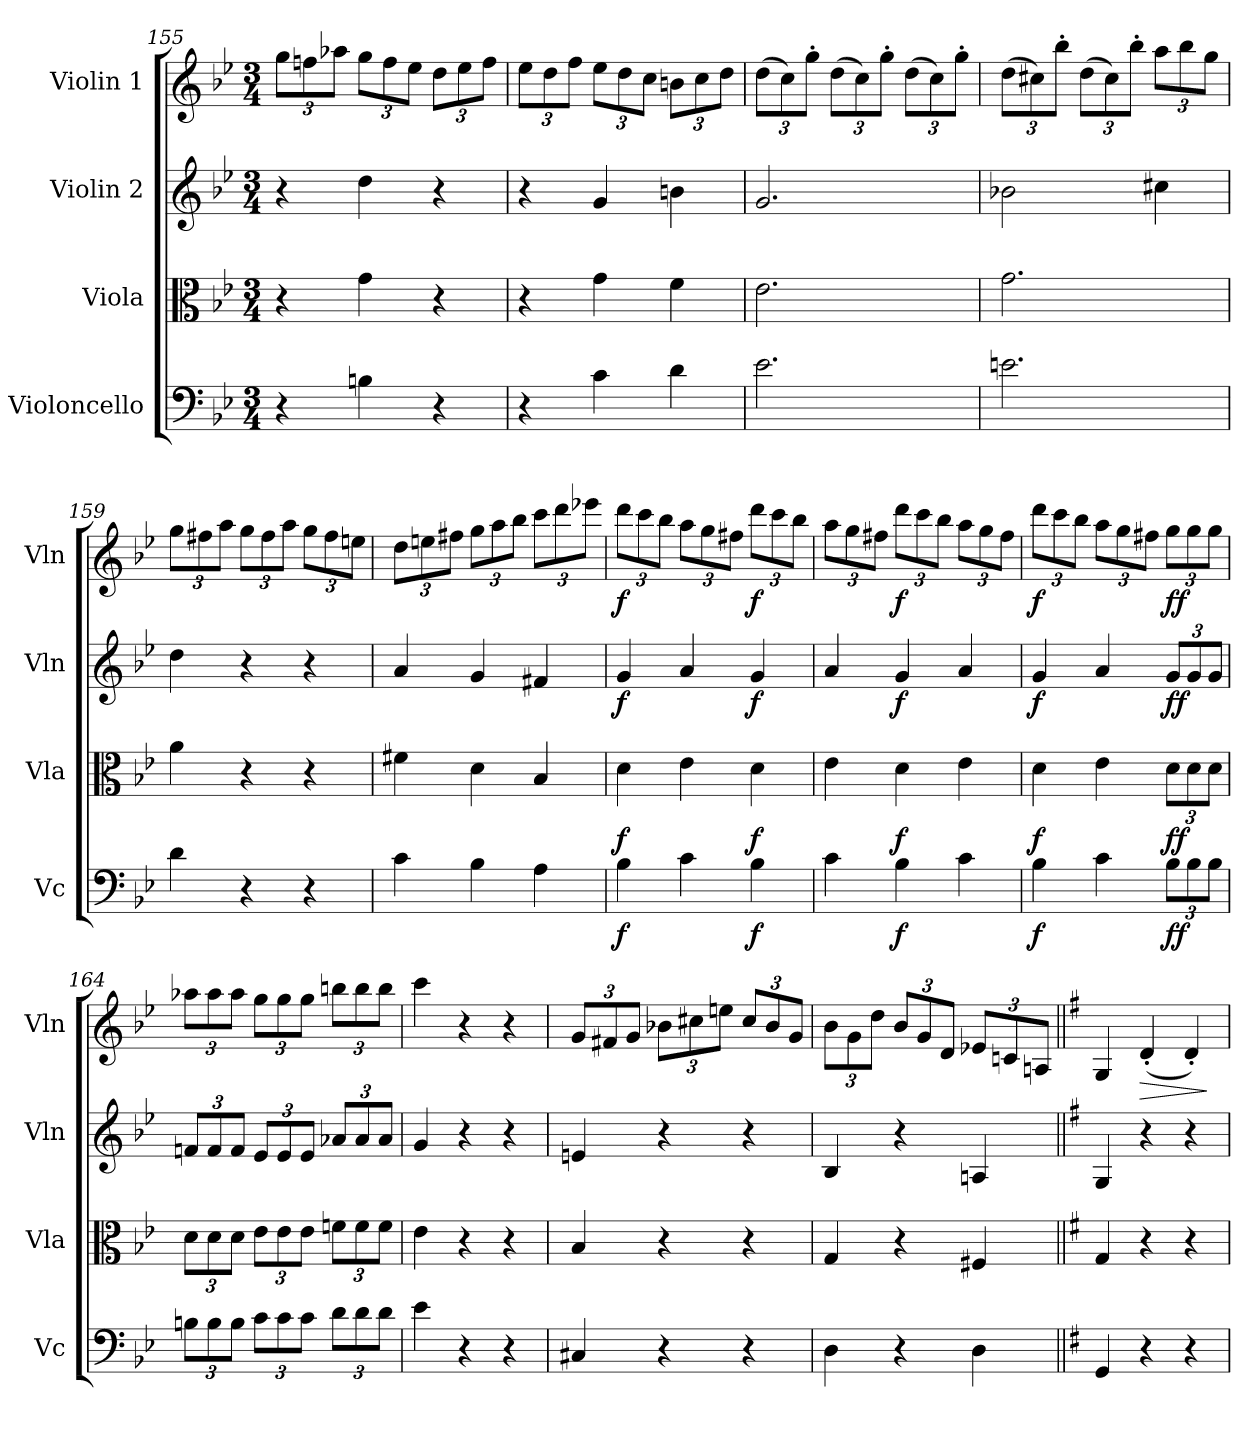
**kern	**dynam	**kern	**dynam	**kern	**dynam	**kern	**dynam
*part4	*part4	*part3	*part3	*part2	*part2	*part1	*part1
*staff4	*staff4	*staff3	*staff3	*staff2	*staff2	*staff1	*staff1
*I"Violoncello	*	*I"Viola	*	*I"Violin 2	*	*I"Violin 1	*
*I'Vc	*	*I'Vla	*	*I'Vln	*	*I'Vln	*
*clefF4	*	*clefC3	*	*clefG2	*	*clefG2	*
*k[b-e-]	*	*k[b-e-]	*	*k[b-e-]	*	*k[b-e-]	*
*M3/4	*	*M3/4	*	*M3/4	*	*M3/4	*
*	*	*	*	*	*	*Xbrackettup	*
=155	=155	=155	=155	=155	=155	=155	=155
4r	.	4r	.	4r	.	12gg\L	.
.	.	.	.	.	.	12ffn\	.
.	.	.	.	.	.	12aa-X\J	.
4Bn\	.	4g\	.	4dd\	.	12gg\L	.
.	.	.	.	.	.	12ff\	.
.	.	.	.	.	.	12ee-\J	.
4r	.	4r	.	4r	.	12dd\L	.
.	.	.	.	.	.	12ee-\	.
.	.	.	.	.	.	12ff\J	.
=156	=156	=156	=156	=156	=156	=156	=156
4r	.	4r	.	4r	.	12ee-\L	.
.	.	.	.	.	.	12dd\	.
.	.	.	.	.	.	12ff\J	.
4c\	.	4g\	.	4g/	.	12ee-\L	.
.	.	.	.	.	.	12dd\	.
.	.	.	.	.	.	12cc\J	.
4d\	.	4f\	.	4bn\	.	12bn\L	.
.	.	.	.	.	.	12cc\	.
.	.	.	.	.	.	12dd\J	.
=157	=157	=157	=157	=157	=157	=157	=157
2.e-\	.	2.e-\	.	2.g/	.	(>12dd\L	.
.	.	.	.	.	.	12cc\)	.
.	.	.	.	.	.	12gg'\J	.
.	.	.	.	.	.	(>12dd\L	.
.	.	.	.	.	.	12cc\)	.
.	.	.	.	.	.	12gg'\J	.
.	.	.	.	.	.	(>12dd\L	.
.	.	.	.	.	.	12cc\)	.
.	.	.	.	.	.	12gg'\J	.
=158	=158	=158	=158	=158	=158	=158	=158
2.en\	.	2.g\	.	2b-X\	.	(>12dd\L	.
.	.	.	.	.	.	12cc#X\)	.
.	.	.	.	.	.	12bb-'\J	.
.	.	.	.	.	.	(>12dd\L	.
.	.	.	.	.	.	12cc#\)	.
.	.	.	.	.	.	12bb-'\J	.
.	.	.	.	4cc#X\	.	12aa\L	.
.	.	.	.	.	.	12bb-\	.
.	.	.	.	.	.	12gg\J	.
!!LO:PB:g=z
=159	=159	=159	=159	=159	=159	=159	=159
4d\	.	4a\	.	4dd\	.	12gg\L	.
.	.	.	.	.	.	12ff#X\	.
.	.	.	.	.	.	12aa\J	.
4r	.	4r	.	4r	.	12gg\L	.
.	.	.	.	.	.	12ff#\	.
.	.	.	.	.	.	12aa\J	.
4r	.	4r	.	4r	.	12gg\L	.
.	.	.	.	.	.	12ff#\	.
.	.	.	.	.	.	12een\J	.
=160	=160	=160	=160	=160	=160	=160	=160
4c\	.	4f#X\	.	4a/	.	12dd\L	.
.	.	.	.	.	.	12een\	.
.	.	.	.	.	.	12ff#X\J	.
4B-\	.	4d\	.	4g/	.	12gg\L	.
.	.	.	.	.	.	12aa\	.
.	.	.	.	.	.	12bb-\J	.
4A\	.	4B-/	.	4f#X/	.	12ccc\L	.
.	.	.	.	.	.	12ddd\	.
.	.	.	.	.	.	12eee-X\J	.
=161	=161	=161	=161	=161	=161	=161	=161
!	!LO:DY:b	!	!LO:DY:b	!	!LO:DY:b	!	!LO:DY:b
4B-\	f	4d\	f	4g/	f	12ddd\L	f
.	.	.	.	.	.	12ccc\	.
.	.	.	.	.	.	12bb-\J	.
4c\	.	4e-\	.	4a/	.	12aa\L	.
.	.	.	.	.	.	12gg\	.
.	.	.	.	.	.	12ff#X\J	.
!	!LO:DY:b	!	!LO:DY:b	!	!LO:DY:b	!	!LO:DY:b
4B-\	f	4d\	f	4g/	f	12ddd\L	f
.	.	.	.	.	.	12ccc\	.
.	.	.	.	.	.	12bb-\J	.
=162	=162	=162	=162	=162	=162	=162	=162
4c\	.	4e-\	.	4a/	.	12aa\L	.
.	.	.	.	.	.	12gg\	.
.	.	.	.	.	.	12ff#X\J	.
!	!LO:DY:b	!	!LO:DY:b	!	!LO:DY:b	!	!LO:DY:b
4B-\	f	4d\	f	4g/	f	12ddd\L	f
.	.	.	.	.	.	12ccc\	.
.	.	.	.	.	.	12bb-\J	.
4c\	.	4e-\	.	4a/	.	12aa\L	.
.	.	.	.	.	.	12gg\	.
.	.	.	.	.	.	12ff#\J	.
!!LO:LB:g=z
=163	=163	=163	=163	=163	=163	=163	=163
!	!LO:DY:b	!	!LO:DY:b	!	!LO:DY:b	!	!LO:DY:b
4B-\	f	4d\	f	4g/	f	12ddd\L	f
.	.	.	.	.	.	12ccc\	.
.	.	.	.	.	.	12bb-\J	.
4c\	.	4e-\	.	4a/	.	12aa\L	.
.	.	.	.	.	.	12gg\	.
.	.	.	.	.	.	12ff#X\J	.
*Xbrackettup	*	*Xbrackettup	*	*Xbrackettup	*	*	*
!	!LO:DY:b	!	!LO:DY:b	!	!LO:DY:b	!	!LO:DY:b
12B-\L	ff	12d\L	ff	12g/L	ff	12gg\L	ff
12B-\	.	12d\	.	12g/	.	12gg\	.
12B-\J	.	12d\J	.	12g/J	.	12gg\J	.
=164	=164	=164	=164	=164	=164	=164	=164
12Bn\L	.	12d\L	.	12fn/L	.	12aa-X\L	.
12B\	.	12d\	.	12f/	.	12aa-\	.
12B\J	.	12d\J	.	12f/J	.	12aa-\J	.
12c\L	.	12e-\L	.	12e-/L	.	12gg\L	.
12c\	.	12e-\	.	12e-/	.	12gg\	.
12c\J	.	12e-\J	.	12e-/J	.	12gg\J	.
12d\L	.	12fn\L	.	12a-X/L	.	12bbn\L	.
12d\	.	12f\	.	12a-/	.	12bb\	.
12d\J	.	12f\J	.	12a-/J	.	12bb\J	.
=165	=165	=165	=165	=165	=165	=165	=165
4e-\	.	4e-\	.	4g/	.	4ccc\	.
4r	.	4r	.	4r	.	4r	.
4r	.	4r	.	4r	.	4r	.
=166	=166	=166	=166	=166	=166	=166	=166
4C#X/	.	4B-/	.	4en/	.	12g/L	.
.	.	.	.	.	.	12f#X/	.
.	.	.	.	.	.	12g/J	.
4r	.	4r	.	4r	.	12b-X\L	.
.	.	.	.	.	.	12cc#X\	.
.	.	.	.	.	.	12een\J	.
4r	.	4r	.	4r	.	12cc#/L	.
.	.	.	.	.	.	12b-/	.
.	.	.	.	.	.	12g/J	.
=167	=167	=167	=167	=167	=167	=167	=167
4D\	.	4G/	.	4B-/	.	12b-\L	.
.	.	.	.	.	.	12g\	.
.	.	.	.	.	.	12dd\J	.
4r	.	4r	.	4r	.	12b-/L	.
.	.	.	.	.	.	12g/	.
.	.	.	.	.	.	12d/J	.
4D\	.	4F#X/	.	4An/	.	12e-X/L	.
.	.	.	.	.	.	12cn/	.
.	.	.	.	.	.	12An/J	.
!!LO:LB:g=z
=168||	=168||	=168||	=168||	=168||	=168||	=168||	=168||
*k[f#]	*	*k[f#]	*	*k[f#]	*	*k[f#]	*
4GG/	.	4G/	.	4G/	.	4G/	.
!	!	!	!	!	!	!	!LO:HP:b
4r	.	4r	.	4r	.	(<4d'/	>
4r	.	4r	.	4r	.	4d'/)	.
.	.	.	.	.	.	.	]
=	=	=	=	=	=	=	=
*-	*-	*-	*-	*-	*-	*-	*-
